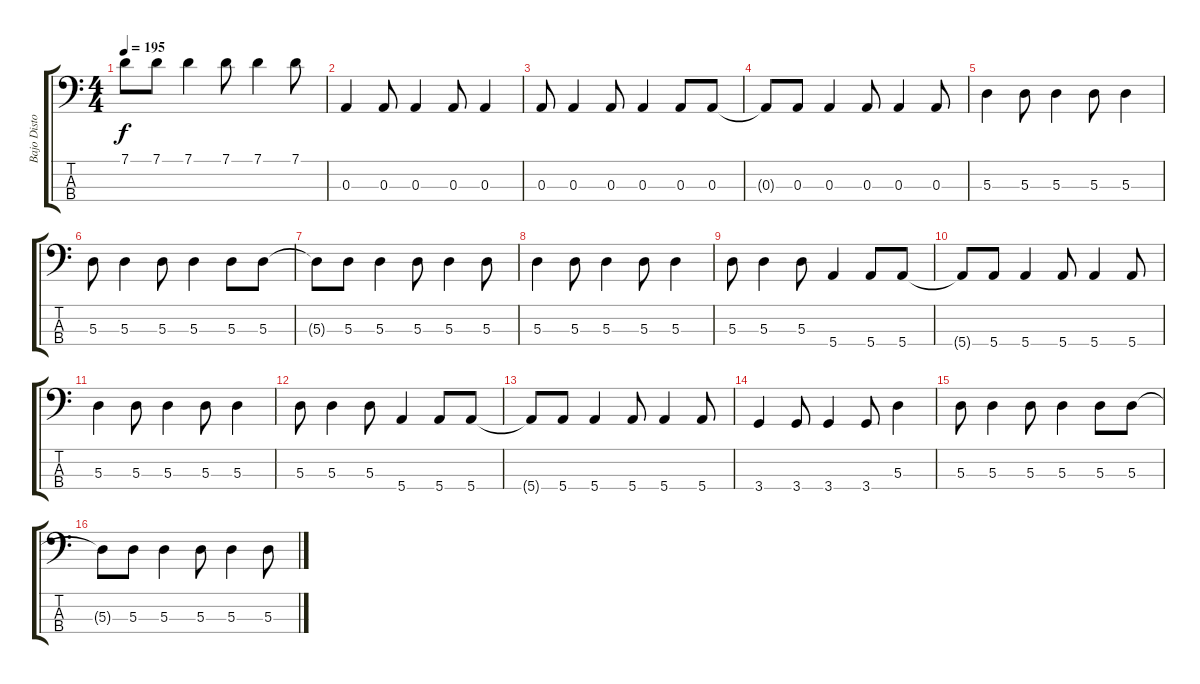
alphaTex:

\track ("Bajo Distorsion" "Bajo Disto") {instrument synthbass2}
\staff {score tabs}
\tuning (G2 D2 A1 E1) {hide}
\ts (4 4)
\tempo 195
\clef f4
\ks c
7.1{t}.8{dy f} 7.1.8 7.1.4 7.1.8 7.1.4 7.1.8 |
0.3.4 0.3.8 0.3.4 0.3.8 0.3.4 |
0.3.8 0.3.4 0.3.8 0.3.4 0.3.8 0.3.8 |
0.3{t}.8 0.3.8 0.3.4 0.3.8 0.3.4 0.3.8 |
5.3.4 5.3.8 5.3.4 5.3.8 5.3.4 |
5.3.8 5.3.4 5.3.8 5.3.4 5.3.8 5.3.8 |
5.3{t}.8 5.3.8 5.3.4 5.3.8 5.3.4 5.3.8 |
5.3.4 5.3.8 5.3.4 5.3.8 5.3.4 |
5.3.8 5.3.4 5.3.8 5.4.4 5.4.8 5.4.8 |
5.4{t}.8 5.4.8 5.4.4 5.4.8 5.4.4 5.4.8 |
5.3.4 5.3.8 5.3.4 5.3.8 5.3.4 |
5.3.8 5.3.4 5.3.8 5.4.4 5.4.8 5.4.8 |
5.4{t}.8 5.4.8 5.4.4 5.4.8 5.4.4 5.4.8 |
3.4.4 3.4.8 3.4.4 3.4.8 5.3.4 |
5.3.8 5.3.4 5.3.8 5.3.4 5.3.8 5.3.8 |
5.3{t}.8 5.3.8 5.3.4 5.3.8 5.3.4 5.3.8
